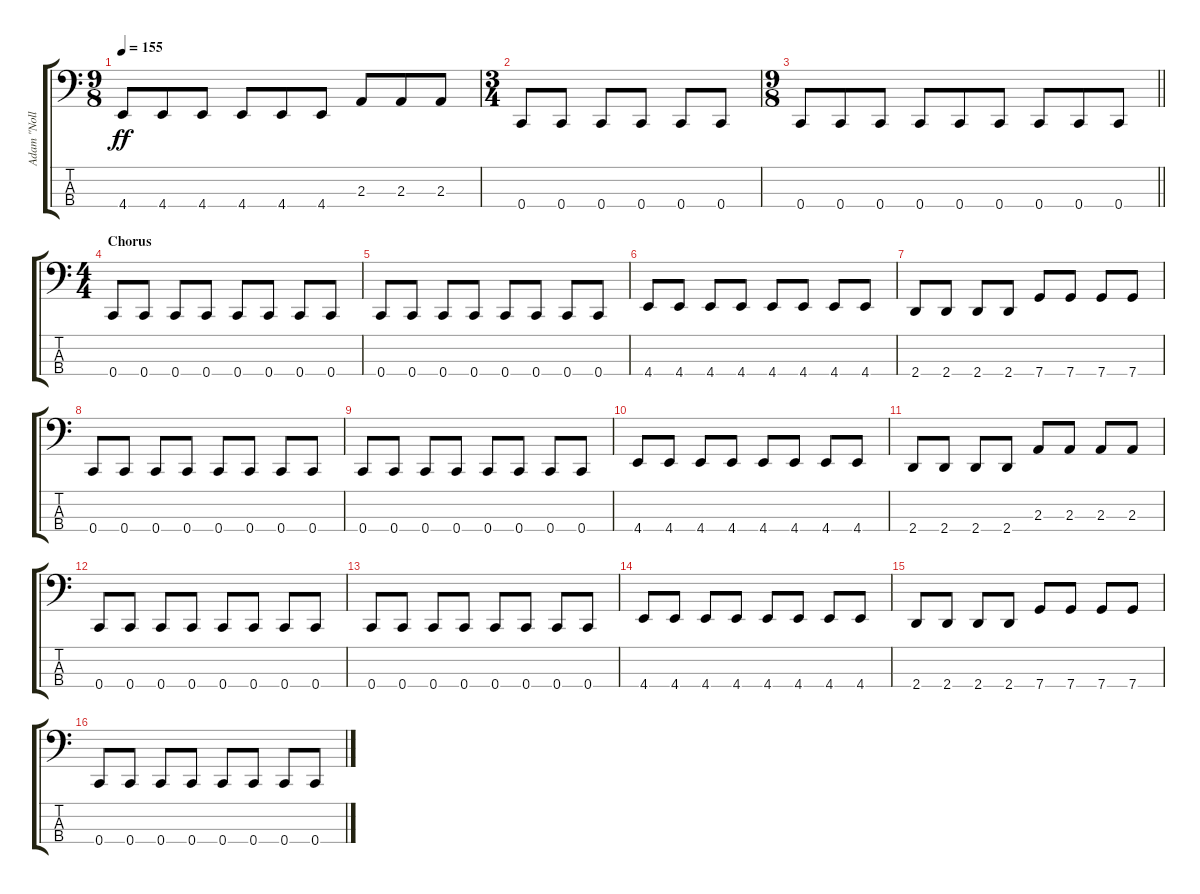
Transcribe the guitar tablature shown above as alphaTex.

\track ("Adam \"Nolly\" Getgood - Bass" "Adam \"Noll") {instrument electricbassfinger}
\staff {score tabs}
\tuning (F2 C2 G1 C1) {hide}
\ts (9 8)
\tempo 155
\clef f4
\ks c
4.4.8{dy ff} 4.4.8 4.4.8 4.4.8 4.4.8 4.4.8 2.3.8 2.3.8 2.3.8 |
\ts (3 4)
0.4.8 0.4.8 0.4.8 0.4.8 0.4.8 0.4.8 |
\ts (9 8)
\barLineRight lightlight
0.4.8 0.4.8 0.4.8 0.4.8 0.4.8 0.4.8 0.4.8 0.4.8 0.4.8 |
\ts (4 4)
\section ("" "Chorus")
0.4.8 0.4.8 0.4.8 0.4.8 0.4.8 0.4.8 0.4.8 0.4.8 |
0.4.8 0.4.8 0.4.8 0.4.8 0.4.8 0.4.8 0.4.8 0.4.8 |
4.4.8 4.4.8 4.4.8 4.4.8 4.4.8 4.4.8 4.4.8 4.4.8 |
2.4.8 2.4.8 2.4.8 2.4.8 7.4.8 7.4.8 7.4.8 7.4.8 |
0.4.8 0.4.8 0.4.8 0.4.8 0.4.8 0.4.8 0.4.8 0.4.8 |
0.4.8 0.4.8 0.4.8 0.4.8 0.4.8 0.4.8 0.4.8 0.4.8 |
4.4.8 4.4.8 4.4.8 4.4.8 4.4.8 4.4.8 4.4.8 4.4.8 |
2.4.8 2.4.8 2.4.8 2.4.8 2.3.8 2.3.8 2.3.8 2.3.8 |
0.4.8 0.4.8 0.4.8 0.4.8 0.4.8 0.4.8 0.4.8 0.4.8 |
0.4.8 0.4.8 0.4.8 0.4.8 0.4.8 0.4.8 0.4.8 0.4.8 |
4.4.8 4.4.8 4.4.8 4.4.8 4.4.8 4.4.8 4.4.8 4.4.8 |
2.4.8 2.4.8 2.4.8 2.4.8 7.4.8 7.4.8 7.4.8 7.4.8 |
0.4.8 0.4.8 0.4.8 0.4.8 0.4.8 0.4.8 0.4.8 0.4.8
